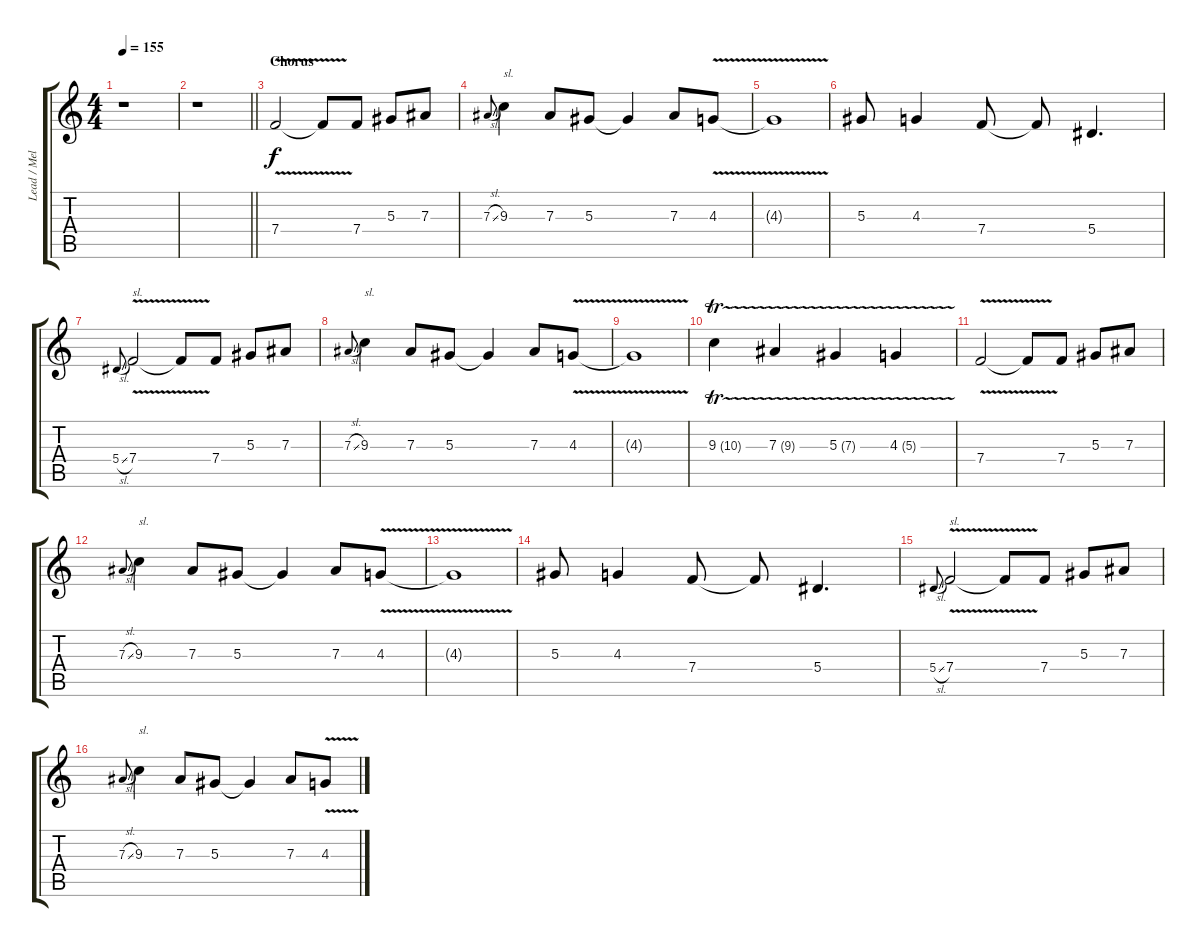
\track ("Lead / Melody Guitar II" "Lead / Mel") {instrument distortionguitar}
\staff {score tabs}
\tuning (C4 G3 Eb3 Bb2 F2 C2) {hide}
\ts (4 4)
\tempo 155
\clef g2
\ks c
r.1{dy f} |
\barLineRight lightlight
r.1 |
\section ("" "Chorus")
7.4{v}.2{volume 12} 7.4{t}.8 7.4.8 5.3.8 7.3.8 |
7.3{sl}.8{gr onbeat} 9.3.4{txt "sl."} 7.3.8 5.3.8 5.3{t}.4 7.3.8 4.3{v}.8 |
4.3{t}.1 |
5.3.8 4.3.4 7.4.8 7.4{t}.8 5.4.4{d} |
5.4{sl}.8{gr onbeat} 7.4{v}.2{txt "sl."} 7.4{t}.8 7.4.8 5.3.8 7.3.8 |
7.3{sl}.8{gr onbeat} 9.3.4{txt "sl."} 7.3.8 5.3.8 5.3{t}.4 7.3.8 4.3{v}.8 |
4.3{t}.1 |
9.3{tr (10 16)}.4{volume 15} 7.3{tr (9 16)}.4 5.3{tr (7 16)}.4 4.3{tr (5 16)}.4 |
7.4{v}.2{volume 14} 7.4{t}.8 7.4.8 5.3.8 7.3.8 |
7.3{sl}.8{gr onbeat} 9.3.4{txt "sl."} 7.3.8 5.3.8 5.3{t}.4 7.3.8 4.3{v}.8 |
4.3{t}.1 |
5.3.8 4.3.4 7.4.8 7.4{t}.8 5.4.4{d} |
5.4{sl}.8{gr onbeat} 7.4{v}.2{txt "sl."} 7.4{t}.8 7.4.8 5.3.8 7.3.8 |
7.3{sl}.8{gr onbeat} 9.3.4{txt "sl."} 7.3.8 5.3.8 5.3{t}.4 7.3.8 4.3{v}.8
